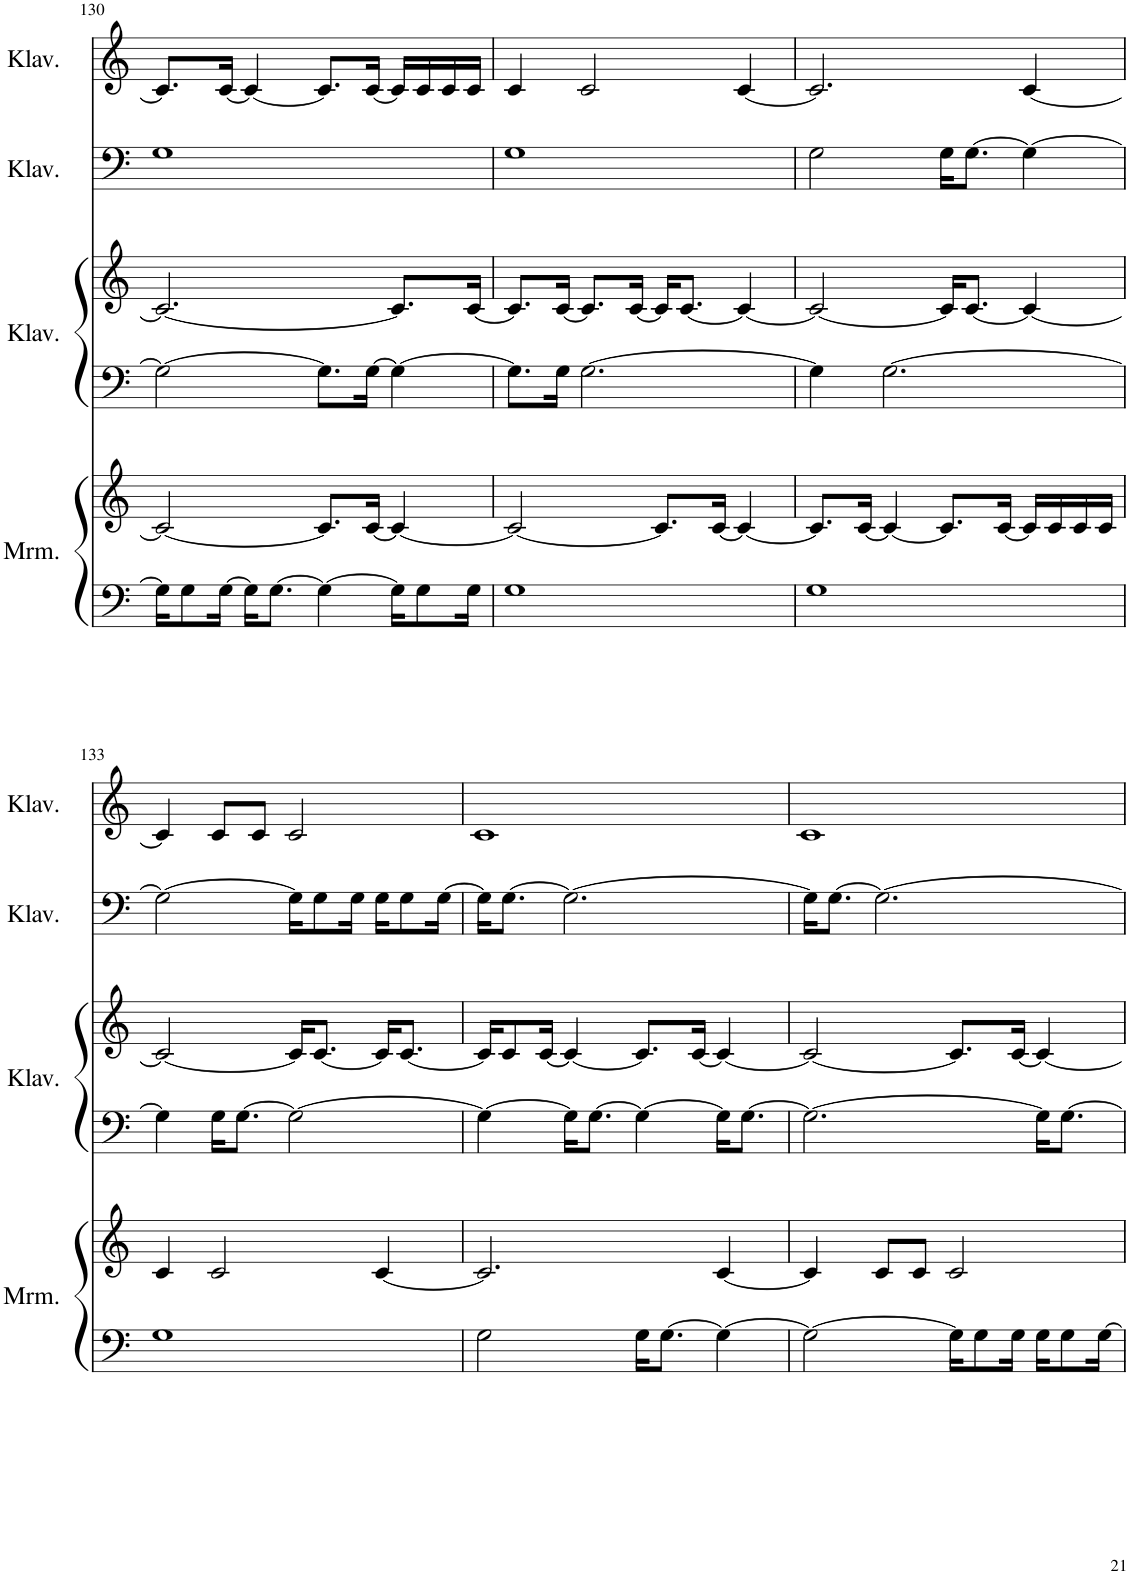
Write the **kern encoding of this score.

**kern	**kern	**kern	**kern	**kern	**kern
*part4	*part4	*part3	*part3	*part2	*part1
*staff6	*staff5	*staff4	*staff3	*staff2	*staff1
*I"Marimba	*	*I"Klavier	*	*I"Klavier	*I"Klavier
*I'Mrm.	*	*I'Klav.	*	*I'Klav.	*I'Klav.
!!LO:PB:g=z
*clefF4	*clefG2	*clefF4	*clefG2	*clefF4	*clefG2
*k[]	*k[]	*k[]	*k[]	*k[]	*k[]
*M4/4	*M4/4	*M4/4	*M4/4	*M4/4	*M4/4
=130	=130	=130	=130	=130	=130
16G\KL]	2c/_	2G\_	2.c/_	1G	8.c/L]
8G\	.	.	.	.	.
[16G\Jk	.	.	.	.	[16c/Jk
16G\KL]	.	.	.	.	4c/_
[8.G\J	.	.	.	.	.
4G\_	8.c/L]	8.G\L]	.	.	8.c/L]
.	[16c/Jk	[16G\Jk	.	.	[16c/Jk
16G\KL]	4c/_	4G\_	8.c/L]	.	16c/LL]
8G\	.	.	.	.	16c/
.	.	.	.	.	16c/
16G\Jk	.	.	[16c/Jk	.	16c/JJ
=131	=131	=131	=131	=131	=131
1G	2c/_	8.G\L]	8.c/L]	1G	4c/
.	.	16G\Jk	[16c/Jk	.	.
.	.	[2.G\	8.c/L]	.	2c/
.	.	.	[16c/Jk	.	.
.	8.c/L]	.	16c/KL]	.	.
.	.	.	[8.c/J	.	.
.	[16c/Jk	.	.	.	.
.	4c/_	.	4c/_	.	[4c/
=132	=132	=132	=132	=132	=132
1G	8.c/L]	4G\]	2c/_	2G\	2.c/]
.	[16c/Jk	.	.	.	.
.	4c/_	[2.G\	.	.	.
.	8.c/L]	.	16c/KL]	16G\KL	.
.	.	.	[8.c/J	[8.G\J	.
.	[16c/Jk	.	.	.	.
.	16c/LL]	.	4c/_	4G\_	[4c/
.	16c/	.	.	.	.
.	16c/	.	.	.	.
.	16c/JJ	.	.	.	.
!!LO:LB:g=z
=133	=133	=133	=133	=133	=133
1G	4c/	4G\]	2c/_	2G\_	4c/]
.	2c/	16G\KL	.	.	8c/L
.	.	[8.G\J	.	.	.
.	.	.	.	.	8c/J
.	.	2G\_	16c/KL]	16G\KL]	2c/
.	.	.	[8.c/J	8G\	.
.	.	.	.	16G\Jk	.
.	[4c/	.	16c/KL]	16G\KL	.
.	.	.	[8.c/J	8G\	.
.	.	.	.	[16G\Jk	.
=134	=134	=134	=134	=134	=134
2G\	2.c/]	4G\_	16c/KL]	16G\KL]	1c
.	.	.	8c/	[8.G\J	.
.	.	.	[16c/Jk	.	.
.	.	16G\KL]	4c/_	2.G\_	.
.	.	[8.G\J	.	.	.
16G\KL	.	4G\_	8.c/L]	.	.
[8.G\J	.	.	.	.	.
.	.	.	[16c/Jk	.	.
4G\_	[4c/	16G\KL]	4c/_	.	.
.	.	[8.G\J	.	.	.
=135	=135	=135	=135	=135	=135
2G\_	4c/]	2.G\_	2c/_	16G\KL]	1c
.	.	.	.	[8.G\J	.
.	8c/L	.	.	2.G\_	.
.	8c/J	.	.	.	.
16G\KL]	2c/	.	8.c/L]	.	.
8G\	.	.	.	.	.
16G\Jk	.	.	[16c/Jk	.	.
16G\KL	.	16G\KL]	4c/_	.	.
8G\	.	[8.G\J	.	.	.
[16G\Jk	.	.	.	.	.
=	=	=	=	=	=
*-	*-	*-	*-	*-	*-
